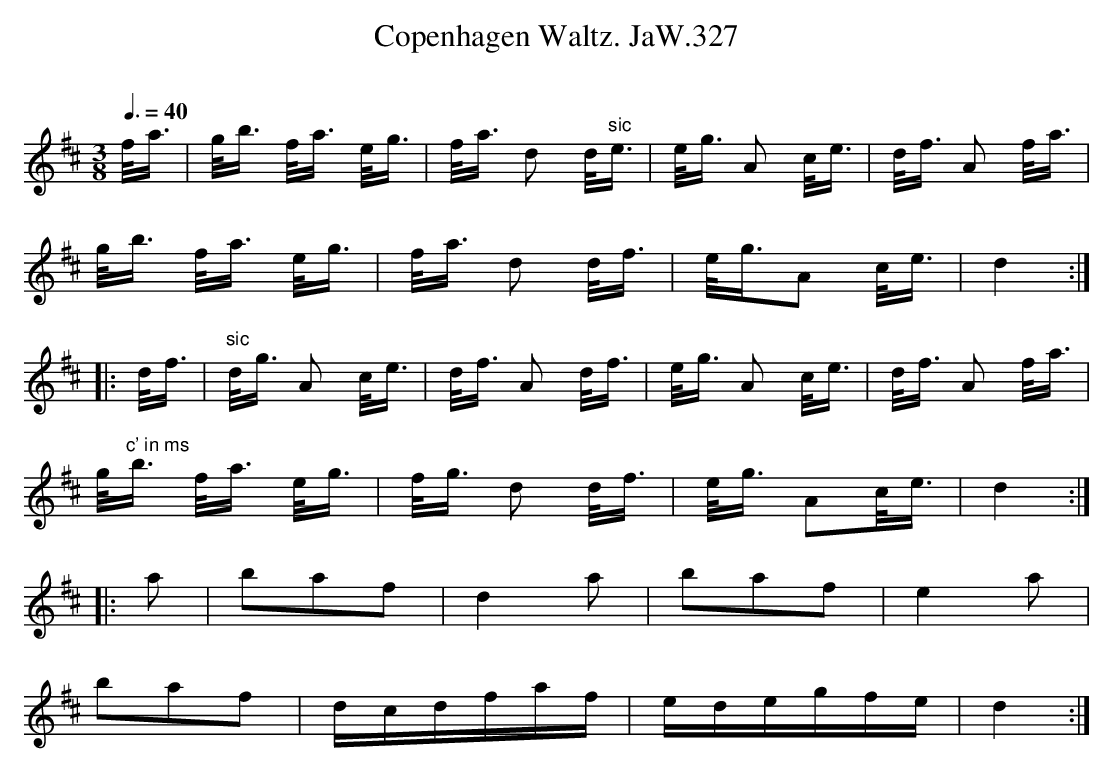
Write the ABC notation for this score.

X:1
T:Copenhagen Waltz. JaW.327
M:3/8
L:1/16
Q:3/8=40
O:
K:D
f<a|g<b f<a e<g|f<a d2 d<"sic"e|e<g A2 c<e|d<f A2 f<a|
g<b f<a e<g|f<a d2 d<f|e<gA2 c<e|d4:|
|:d<f|"sic"d<g A2 c<e|d<f A2 d<f|e<g A2 c<e|d<f A2 f<a|
g<"^c' in ms"b f<a e<g|f<g d2 d<f|e<g A2c<e|d4:|
|:a2|b2a2f2|d4a2|b2a2f2|e4a2|
b2a2f2|dcdfaf|edegfe|d4:|
